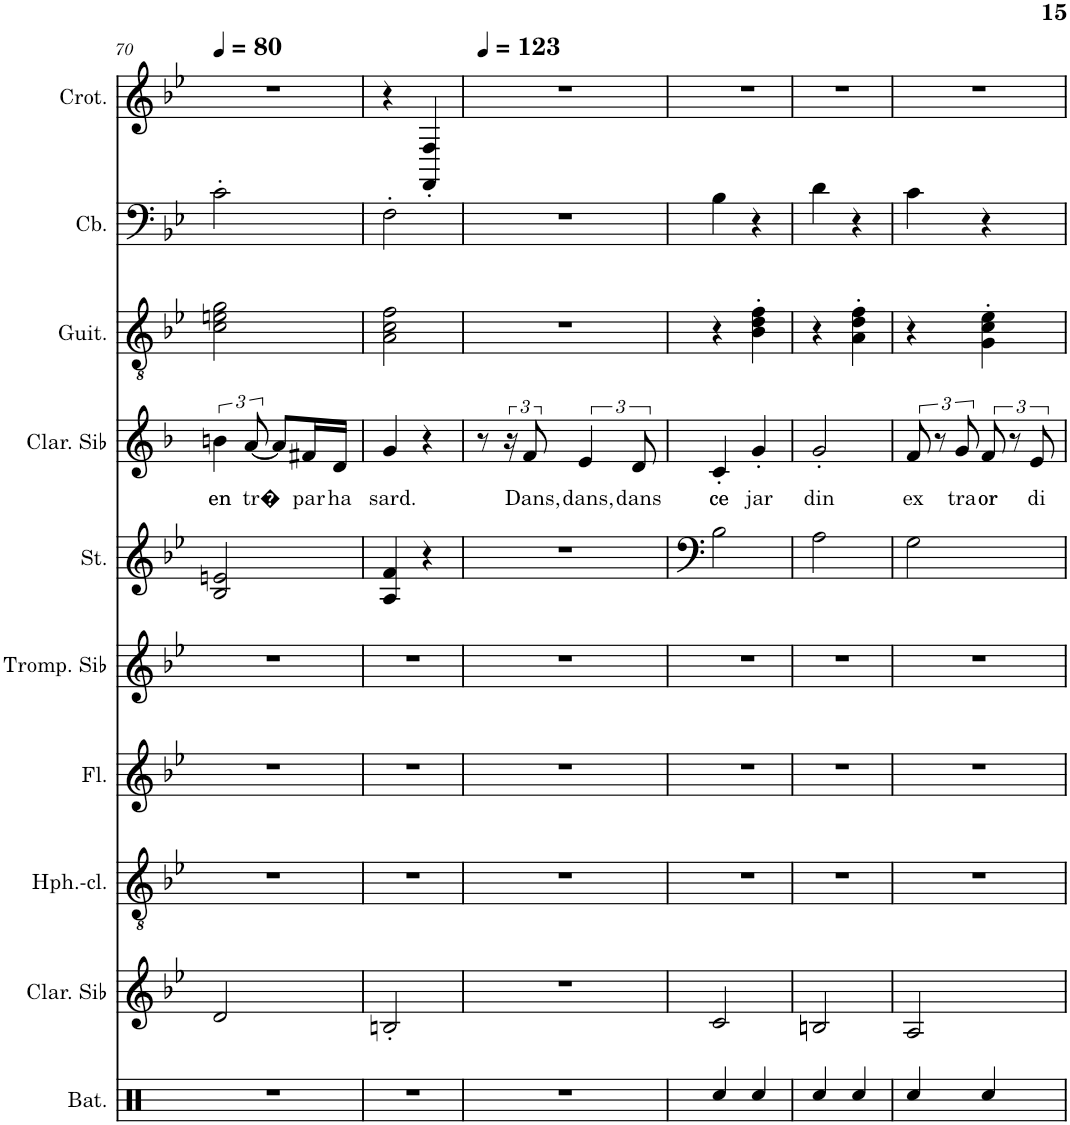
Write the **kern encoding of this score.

**kern	**kern	**kern	**kern	**kern	**kern	**kern	**text	**kern	**kern	**kern
*part10	*part9	*part8	*part7	*part6	*part5	*part4	*part4	*part3	*part2	*part1
*staff10	*staff9	*staff8	*staff7	*staff6	*staff5	*staff4	*staff4	*staff3	*staff2	*staff1
*I"Batterie	*I"Clarinette en Sib	*I"Clarinette-Heckelphone	*I"Flûte	*I"Trompette en Sib	*I"Cordes	*I"Clarinette en Sib	*	*I"Guitare classique	*I"Contrebasse	*I"Crotales
*I'Bat.	*I'Clar. Sib	*	*I'Fl.	*I'Tromp. Sib	*	*I'Clar. Sib	*	*I'Guit.	*I'Cb.	*I'Crot.
!!LO:PB:g=z
*clefX	*clefG2	*clefGv2	*clefG2	*clefG2	*clefF4	*clefG2	*	*clefGv2	*clefF4	*clefG2
*	*Trd1c2	*	*	*Trd1c2	*	*Trd1c2	*	*	*Trd7c12	*Trd-14c-24
*k[]	*k[b-e-]	*k[b-e-]	*k[b-e-]	*k[b-e-]	*k[b-e-]	*k[b-]	*	*k[b-e-]	*k[b-e-]	*k[b-e-]
*M2/4	*M2/4	*M2/4	*M2/4	*M2/4	*M2/4	*M2/4	*	*M2/4	*M2/4	*M2/4
*MM80	*MM80	*MM80	*MM80	*MM80	*MM80	*MM80	*	*MM80	*MM80	*MM80
=70	=70	=70	=70	=70	=70	=70	=70	=70	=70	=70
!	!	!	!	!	!	!	!LO:LY:b	!	!	!
2r	2d/	2r	2r	2r	2B-/ 2en/	6bn\	en	2c\ 2en\ 2g\	2c'\	2r
!	!	!	!	!	!	!	!LO:LY:b	!	!	!
.	.	.	.	.	.	[12a/	tr�	.	.	.
.	.	.	.	.	.	8a/L]	.	.	.	.
!	!	!	!	!	!	!	!LO:LY:b	!	!	!
.	.	.	.	.	.	16f#X/L	par	.	.	.
!	!	!	!	!	!	!	!LO:LY:b	!	!	!
.	.	.	.	.	.	16d/JJ	ha	.	.	.
=71	=71	=71	=71	=71	=71	=71	=71	=71	=71	=71
!	!	!	!	!	!	!	!LO:LY:b	!	!	!
2r	2Bn'/	2r	2r	2r	4A/ 4f/	4g/	sard.	2A\ 2c\ 2f\	2F'\	4r
.	.	.	.	.	4r	4r	.	.	.	4FF/' 4F/'
=72	=72	=72	=72	=72	=72	=72	=72	=72	=72	=72
*	*	*	*	*	*	*	*	*	*	*MM123
2r	2r	2r	2r	2r	2r	8r	.	2r	2r	2r
.	.	.	.	.	.	24r	.	.	.	.
!	!	!	!	!	!	!	!LO:LY:b	!	!	!
.	.	.	.	.	.	12f/	Dans,	.	.	.
!	!	!	!	!	!	!	!LO:LY:b	!	!	!
.	.	.	.	.	.	6e/	dans,	.	.	.
!	!	!	!	!	!	!	!LO:LY:b	!	!	!
.	.	.	.	.	.	12d/	dans	.	.	.
=73	=73	=73	=73	=73	=73	=73	=73	=73	=73	=73
!	!	!	!	!	!	!	!LO:LY:b	!	!	!
4Rcc/	2c/	2r	2r	2r	2B-\	4c'/	ce	4r	4B-\	2r
!	!	!	!	!	!	!	!LO:LY:b	!	!	!
4Rcc/	.	.	.	.	.	4g'/	jar	4B-\' 4d\' 4f\'	4r	.
=74	=74	=74	=74	=74	=74	=74	=74	=74	=74	=74
!	!	!	!	!	!	!	!LO:LY:b	!	!	!
4Rcc/	2Bn/	2r	2r	2r	2A\	2g'/	din	4r	4d\	2r
4Rcc/	.	.	.	.	.	.	.	4A\' 4d\' 4f\'	4r	.
=75	=75	=75	=75	=75	=75	=75	=75	=75	=75	=75
!	!	!	!	!	!	!	!LO:LY:b	!	!	!
4Rcc/	2A/	2r	2r	2r	2G\	12f/	ex	4r	4c\	2r
.	.	.	.	.	.	12r	.	.	.	.
!	!	!	!	!	!	!	!LO:LY:b	!	!	!
.	.	.	.	.	.	12g/	tra	.	.	.
!	!	!	!	!	!	!	!LO:LY:b	!	!	!
4Rcc/	.	.	.	.	.	12f/	or	4G\' 4c\' 4e-\'	4r	.
.	.	.	.	.	.	12r	.	.	.	.
!	!	!	!	!	!	!	!LO:LY:b	!	!	!
.	.	.	.	.	.	12e/	di	.	.	.
=	=	=	=	=	=	=	=	=	=	=
*-	*-	*-	*-	*-	*-	*-	*-	*-	*-	*-
